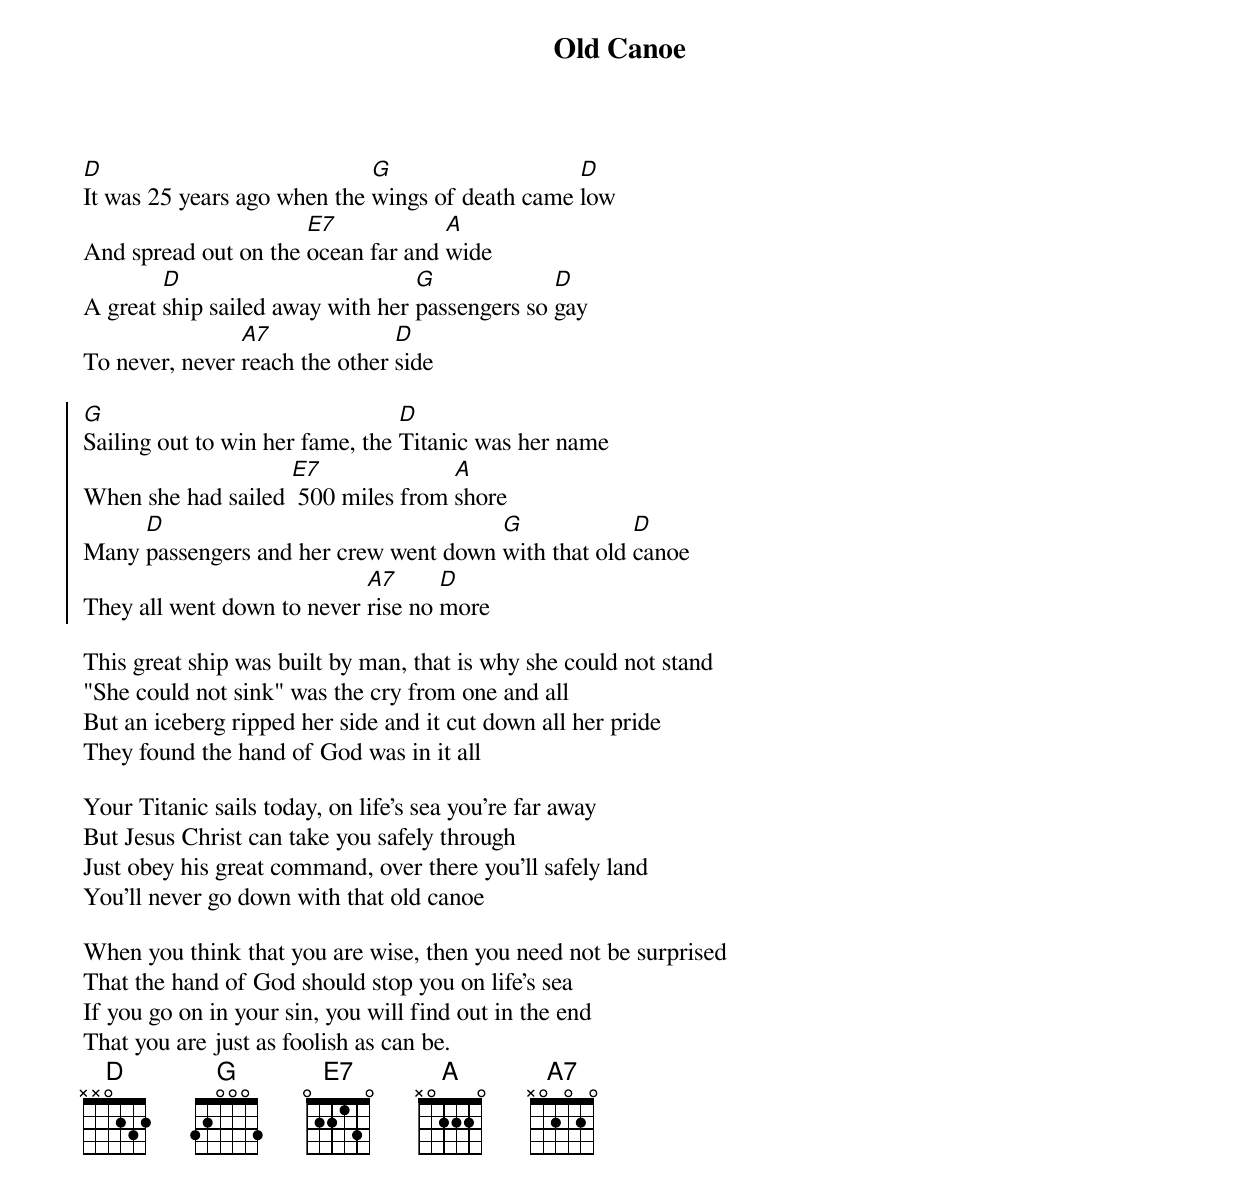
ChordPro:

{t:Old Canoe}

[D]It was 25 years ago when the [G]wings of death came [D]low
And spread out on the [E7]ocean far and [A]wide
A great [D]ship sailed away with her [G]passengers so [D]gay
To never, never [A7]reach the other [D]side

{soc}
[G]Sailing out to win her fame, the [D]Titanic was her name
When she had sailed [E7] 500 miles from [A]shore
Many [D]passengers and her crew went down [G]with that old [D]canoe
They all went down to never [A7]rise no [D]more
{eoc}

This great ship was built by man, that is why she could not stand
"She could not sink" was the cry from one and all
But an iceberg ripped her side and it cut down all her pride
They found the hand of God was in it all

Your Titanic sails today, on life's sea you're far away
But Jesus Christ can take you safely through
Just obey his great command, over there you'll safely land
You'll never go down with that old canoe

When you think that you are wise, then you need not be surprised
That the hand of God should stop you on life's sea
If you go on in your sin, you will find out in the end
That you are just as foolish as can be.
